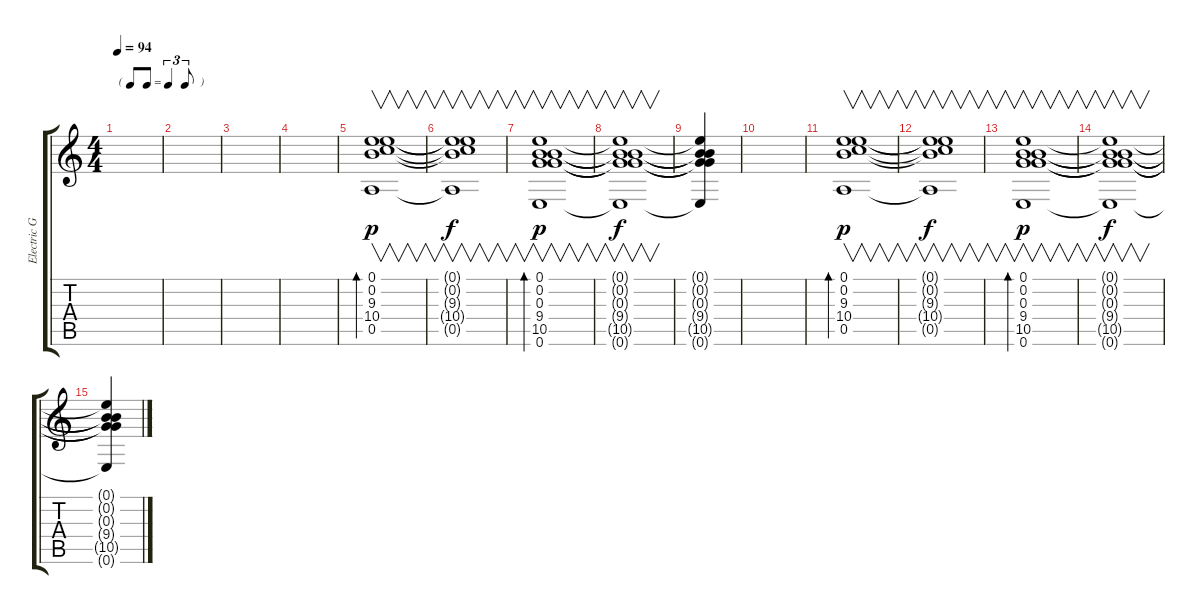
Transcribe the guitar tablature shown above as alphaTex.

\track ("Electric Guitar" "Electric G") {instrument distortionguitar}
\staff {score tabs}
\tuning (E4 B3 G3 D3 A2 E2) {hide}
\ts (4 4)
\tf triplet8th
\tempo 94
\clef g2
\ks c
|
|
|
|
(0.1 0.2 9.3 10.4 0.5).1{v bd 240 dy p volume 12 balance 0 instrument distortionguitar} |
(0.1{t} 0.2{t} 9.3{t} 10.4{t} 0.5{t}).1{v dy f volume 10} |
(0.1 0.2 0.3 9.4 10.5 0.6).1{v bd 480 dy p volume 12 instrument distortionguitar} |
(0.1{t} 0.2{t} 0.3{t} 9.4{t} 10.5{t} 0.6{t}).1{v dy f} |
(0.1{t} 0.2{t} 0.3{t} 9.4{t} 10.5{t} 0.6{t}).4{volume 10} |
|
(0.1 0.2 9.3 10.4 0.5).1{v bd 240 dy p volume 12 balance 0 instrument distortionguitar} |
(0.1{t} 0.2{t} 9.3{t} 10.4{t} 0.5{t}).1{v dy f volume 10} |
(0.1 0.2 0.3 9.4 10.5 0.6).1{v bd 480 dy p volume 12 instrument distortionguitar} |
(0.1{t} 0.2{t} 0.3{t} 9.4{t} 10.5{t} 0.6{t}).1{v dy f} |
(0.1{t} 0.2{t} 0.3{t} 9.4{t} 10.5{t} 0.6{t}).4{volume 10}
